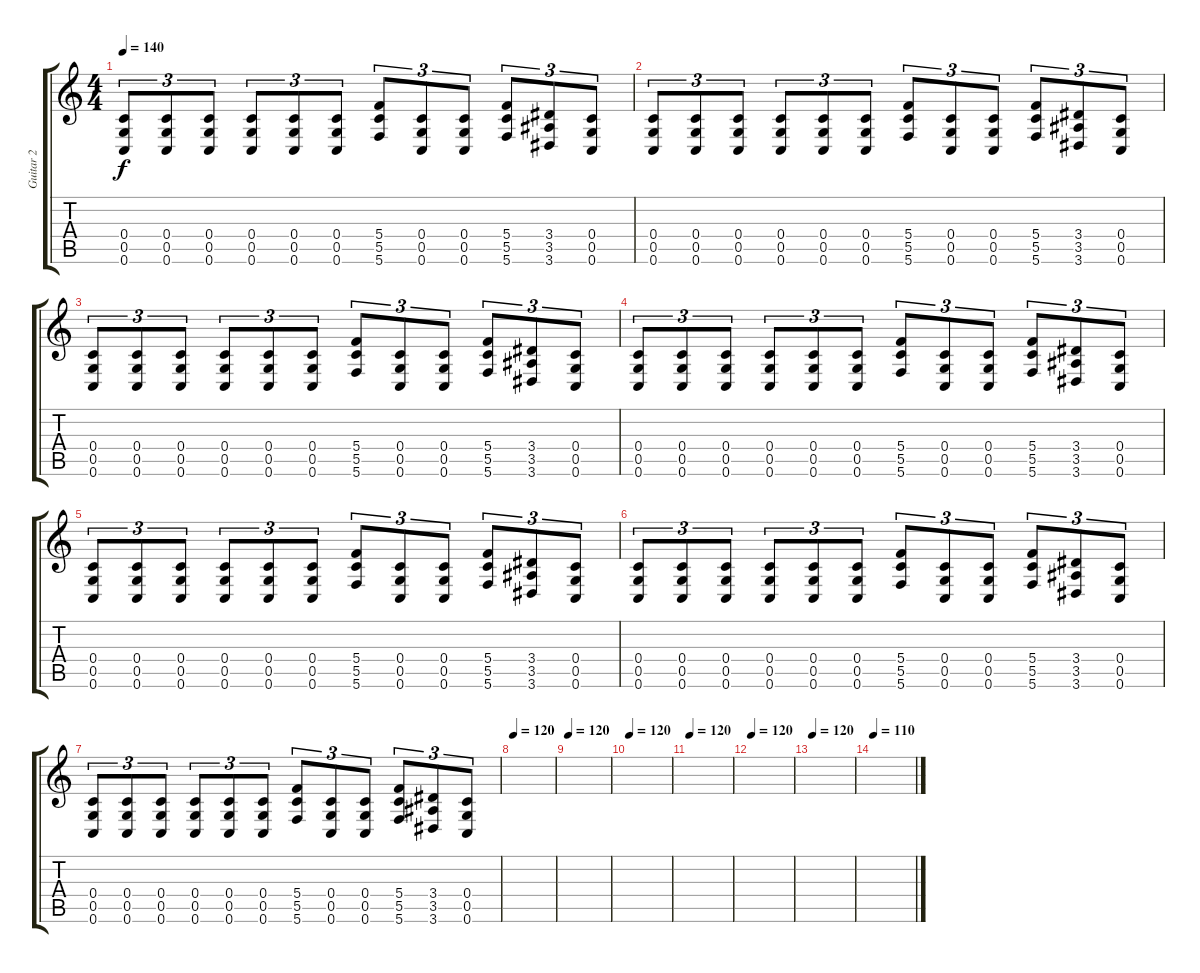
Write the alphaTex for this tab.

\track ("Guitar 2" "Guitar 2") {instrument distortionguitar}
\staff {score tabs}
\tuning (D4 A3 F3 C3 G2 C2) {hide}
\ts (4 4)
\tempo 140
\clef g2
\ks c
(0.4 0.5 0.6).8{tu (3 2) dy f} (0.4 0.5 0.6).8{tu (3 2)} (0.4 0.5 0.6).8{tu (3 2)} (0.4 0.5 0.6).8{tu (3 2)} (0.4 0.5 0.6).8{tu (3 2)} (0.4 0.5 0.6).8{tu (3 2)} (5.4 5.5 5.6).8{tu (3 2)} (0.4 0.5 0.6).8{tu (3 2)} (0.4 0.5 0.6).8{tu (3 2)} (5.4 5.5 5.6).8{tu (3 2)} (3.4 3.5 3.6).8{tu (3 2)} (0.4 0.5 0.6).8{tu (3 2)} |
(0.4 0.5 0.6).8{tu (3 2)} (0.4 0.5 0.6).8{tu (3 2)} (0.4 0.5 0.6).8{tu (3 2)} (0.4 0.5 0.6).8{tu (3 2)} (0.4 0.5 0.6).8{tu (3 2)} (0.4 0.5 0.6).8{tu (3 2)} (5.4 5.5 5.6).8{tu (3 2)} (0.4 0.5 0.6).8{tu (3 2)} (0.4 0.5 0.6).8{tu (3 2)} (5.4 5.5 5.6).8{tu (3 2)} (3.4 3.5 3.6).8{tu (3 2)} (0.4 0.5 0.6).8{tu (3 2)} |
(0.4 0.5 0.6).8{tu (3 2)} (0.4 0.5 0.6).8{tu (3 2)} (0.4 0.5 0.6).8{tu (3 2)} (0.4 0.5 0.6).8{tu (3 2)} (0.4 0.5 0.6).8{tu (3 2)} (0.4 0.5 0.6).8{tu (3 2)} (5.4 5.5 5.6).8{tu (3 2)} (0.4 0.5 0.6).8{tu (3 2)} (0.4 0.5 0.6).8{tu (3 2)} (5.4 5.5 5.6).8{tu (3 2)} (3.4 3.5 3.6).8{tu (3 2)} (0.4 0.5 0.6).8{tu (3 2)} |
(0.4 0.5 0.6).8{tu (3 2)} (0.4 0.5 0.6).8{tu (3 2)} (0.4 0.5 0.6).8{tu (3 2)} (0.4 0.5 0.6).8{tu (3 2)} (0.4 0.5 0.6).8{tu (3 2)} (0.4 0.5 0.6).8{tu (3 2)} (5.4 5.5 5.6).8{tu (3 2)} (0.4 0.5 0.6).8{tu (3 2)} (0.4 0.5 0.6).8{tu (3 2)} (5.4 5.5 5.6).8{tu (3 2)} (3.4 3.5 3.6).8{tu (3 2)} (0.4 0.5 0.6).8{tu (3 2)} |
(0.4 0.5 0.6).8{tu (3 2)} (0.4 0.5 0.6).8{tu (3 2)} (0.4 0.5 0.6).8{tu (3 2)} (0.4 0.5 0.6).8{tu (3 2)} (0.4 0.5 0.6).8{tu (3 2)} (0.4 0.5 0.6).8{tu (3 2)} (5.4 5.5 5.6).8{tu (3 2)} (0.4 0.5 0.6).8{tu (3 2)} (0.4 0.5 0.6).8{tu (3 2)} (5.4 5.5 5.6).8{tu (3 2)} (3.4 3.5 3.6).8{tu (3 2)} (0.4 0.5 0.6).8{tu (3 2)} |
(0.4 0.5 0.6).8{tu (3 2)} (0.4 0.5 0.6).8{tu (3 2)} (0.4 0.5 0.6).8{tu (3 2)} (0.4 0.5 0.6).8{tu (3 2)} (0.4 0.5 0.6).8{tu (3 2)} (0.4 0.5 0.6).8{tu (3 2)} (5.4 5.5 5.6).8{tu (3 2)} (0.4 0.5 0.6).8{tu (3 2)} (0.4 0.5 0.6).8{tu (3 2)} (5.4 5.5 5.6).8{tu (3 2)} (3.4 3.5 3.6).8{tu (3 2)} (0.4 0.5 0.6).8{tu (3 2)} |
(0.4 0.5 0.6).8{tu (3 2)} (0.4 0.5 0.6).8{tu (3 2)} (0.4 0.5 0.6).8{tu (3 2)} (0.4 0.5 0.6).8{tu (3 2)} (0.4 0.5 0.6).8{tu (3 2)} (0.4 0.5 0.6).8{tu (3 2)} (5.4 5.5 5.6).8{tu (3 2)} (0.4 0.5 0.6).8{tu (3 2)} (0.4 0.5 0.6).8{tu (3 2)} (5.4 5.5 5.6).8{tu (3 2)} (3.4 3.5 3.6).8{tu (3 2)} (0.4 0.5 0.6).8{tu (3 2)} |
\tempo 120
|
\tempo 120
|
\tempo 120
|
\tempo 120
|
\tempo 120
|
\tempo 120
|
\tempo 110
